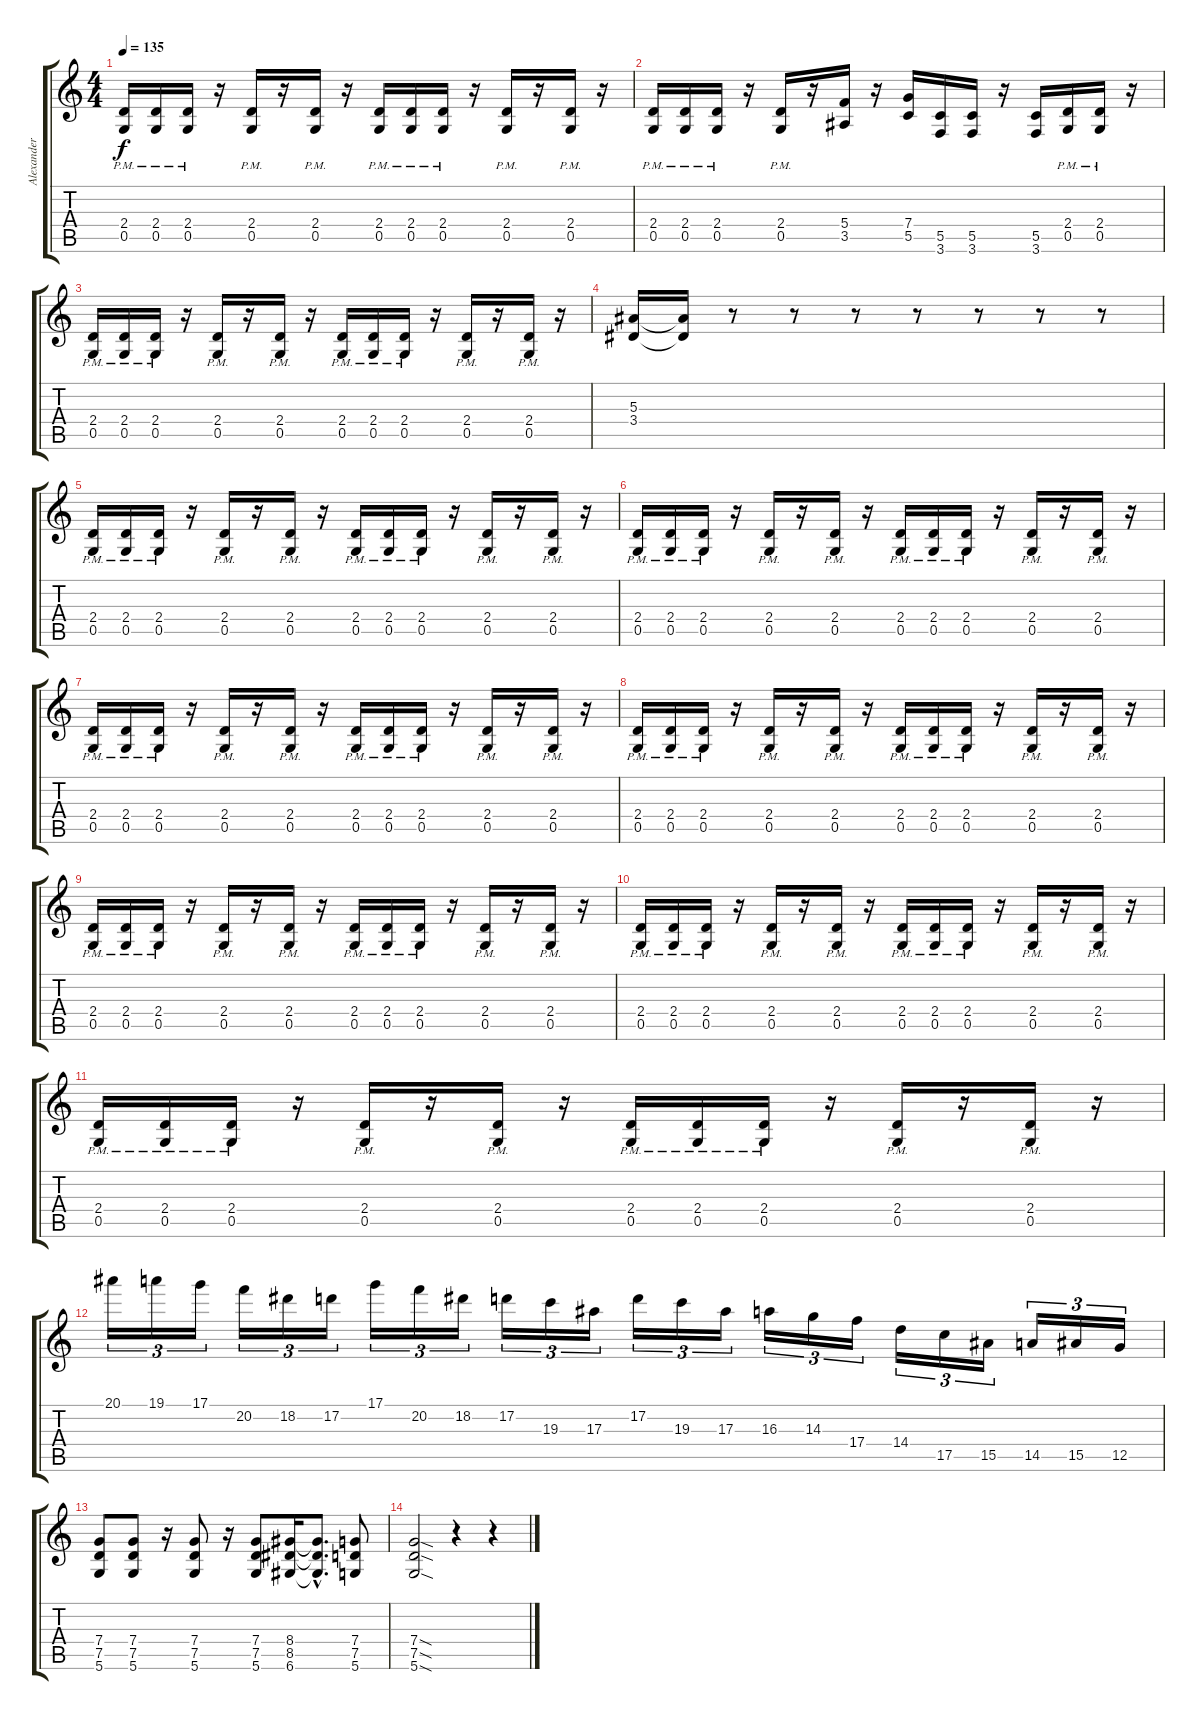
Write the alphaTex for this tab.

\track ("Alexander" "Alexander") {instrument distortionguitar}
\staff {score tabs}
\tuning (D4 A3 F3 C3 G2 D2) {hide}
\ts (4 4)
\tempo 135
\clef g2
\ks c
(2.4 0.5{pm}).16{dy f} (2.4 0.5{pm}).16 (2.4 0.5{pm}).16 r.16 (2.4 0.5{pm}).16 r.16 (2.4 0.5{pm}).16 r.16 (2.4 0.5{pm}).16 (2.4 0.5{pm}).16 (2.4 0.5{pm}).16 r.16 (2.4 0.5{pm}).16 r.16 (2.4 0.5{pm}).16 r.16 |
(2.4 0.5{pm}).16 (2.4 0.5{pm}).16 (2.4 0.5{pm}).16 r.16 (2.4 0.5{pm}).16 r.16 (5.4 3.5).16 r.16 (7.4 5.5).16 (5.5 3.6).16 (5.5 3.6).16 r.16 (5.5 3.6).16 (2.4 0.5{pm}).16 (2.4 0.5{pm}).16 r.16 |
(2.4 0.5{pm}).16 (2.4 0.5{pm}).16 (2.4 0.5{pm}).16 r.16 (2.4 0.5{pm}).16 r.16 (2.4 0.5{pm}).16 r.16 (2.4 0.5{pm}).16 (2.4 0.5{pm}).16 (2.4 0.5{pm}).16 r.16 (2.4 0.5{pm}).16 r.16 (2.4 0.5{pm}).16 r.16 |
(5.3 3.4).16 (5.3{t} 3.4{t}).16 r.8 r.8 r.8 r.8 r.8 r.8 r.8 |
(2.4 0.5{pm}).16 (2.4 0.5{pm}).16 (2.4 0.5{pm}).16 r.16 (2.4 0.5{pm}).16 r.16 (2.4 0.5{pm}).16 r.16 (2.4 0.5{pm}).16 (2.4 0.5{pm}).16 (2.4 0.5{pm}).16 r.16 (2.4 0.5{pm}).16 r.16 (2.4 0.5{pm}).16 r.16 |
(2.4 0.5{pm}).16 (2.4 0.5{pm}).16 (2.4 0.5{pm}).16 r.16 (2.4 0.5{pm}).16 r.16 (2.4 0.5{pm}).16 r.16 (2.4 0.5{pm}).16 (2.4 0.5{pm}).16 (2.4 0.5{pm}).16 r.16 (2.4 0.5{pm}).16 r.16 (2.4 0.5{pm}).16 r.16 |
(2.4 0.5{pm}).16 (2.4 0.5{pm}).16 (2.4 0.5{pm}).16 r.16 (2.4 0.5{pm}).16 r.16 (2.4 0.5{pm}).16 r.16 (2.4 0.5{pm}).16 (2.4 0.5{pm}).16 (2.4 0.5{pm}).16 r.16 (2.4 0.5{pm}).16 r.16 (2.4 0.5{pm}).16 r.16 |
(2.4 0.5{pm}).16 (2.4 0.5{pm}).16 (2.4 0.5{pm}).16 r.16 (2.4 0.5{pm}).16 r.16 (2.4 0.5{pm}).16 r.16 (2.4 0.5{pm}).16 (2.4 0.5{pm}).16 (2.4 0.5{pm}).16 r.16 (2.4 0.5{pm}).16 r.16 (2.4 0.5{pm}).16 r.16 |
(2.4 0.5{pm}).16 (2.4 0.5{pm}).16 (2.4 0.5{pm}).16 r.16 (2.4 0.5{pm}).16 r.16 (2.4 0.5{pm}).16 r.16 (2.4 0.5{pm}).16 (2.4 0.5{pm}).16 (2.4 0.5{pm}).16 r.16 (2.4 0.5{pm}).16 r.16 (2.4 0.5{pm}).16 r.16 |
(2.4 0.5{pm}).16 (2.4 0.5{pm}).16 (2.4 0.5{pm}).16 r.16 (2.4 0.5{pm}).16 r.16 (2.4 0.5{pm}).16 r.16 (2.4 0.5{pm}).16 (2.4 0.5{pm}).16 (2.4 0.5{pm}).16 r.16 (2.4 0.5{pm}).16 r.16 (2.4 0.5{pm}).16 r.16 |
(2.4 0.5{pm}).16 (2.4 0.5{pm}).16 (2.4 0.5{pm}).16 r.16 (2.4 0.5{pm}).16 r.16 (2.4 0.5{pm}).16 r.16 (2.4 0.5{pm}).16 (2.4 0.5{pm}).16 (2.4 0.5{pm}).16 r.16 (2.4 0.5{pm}).16 r.16 (2.4 0.5{pm}).16 r.16 |
20.1.16{tu (3 2)} 19.1.16{tu (3 2)} 17.1.16{tu (3 2)} 20.2.16{tu (3 2)} 18.2.16{tu (3 2)} 17.2.16{tu (3 2)} 17.1.16{tu (3 2)} 20.2.16{tu (3 2)} 18.2.16{tu (3 2)} 17.2.16{tu (3 2)} 19.3.16{tu (3 2)} 17.3.16{tu (3 2)} 17.2.16{tu (3 2)} 19.3.16{tu (3 2)} 17.3.16{tu (3 2)} 16.3.16{tu (3 2)} 14.3.16{tu (3 2)} 17.4.16{tu (3 2)} 14.4.16{tu (3 2)} 17.5.16{tu (3 2)} 15.5.16{tu (3 2)} 14.5.16{tu (3 2)} 15.5.16{tu (3 2)} 12.5.16{tu (3 2)} |
(7.4 7.5 5.6).8 (7.4 7.5 5.6).8 r.16 (7.4 7.5 5.6).8 r.16 (7.4 7.5 5.6).8 (8.4 8.5 6.6).16 (8.4{hac t} 8.5{hac t} 6.6{hac t}).8{d} (7.4 7.5 5.6).8 |
(7.4{sod} 7.5{sod} 5.6{sod}).2 r.4 r.4
